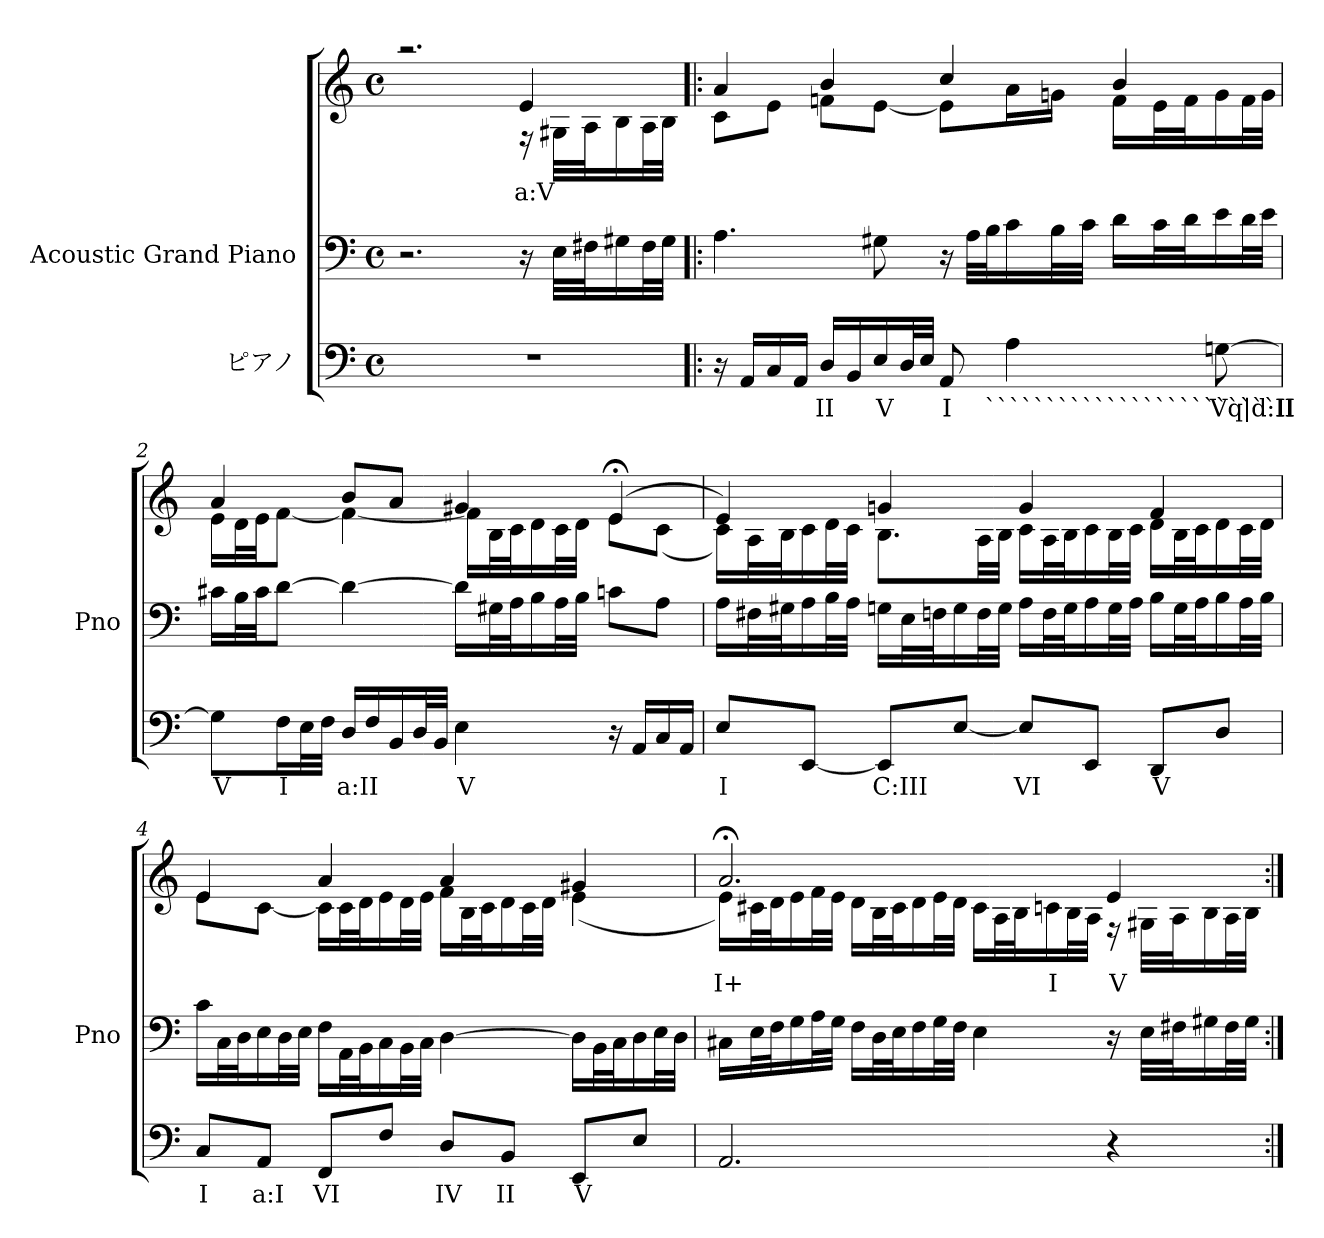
**kern	**text	**kern	**kern	**text
*part2	*part2	*part1	*part1	*part1
*staff3	*staff3	*staff2	*staff1	*staff1
*I"ピアノ	*	*I"Acoustic Grand Piano	*	*
*	*	*I'Pno	*	*
*clefF4	*	*clefF4	*clefG2	*
*k[]	*	*k[]	*k[]	*
*C:	*	*C:	*C:	*
*M4/4	*	*M4/4	*M4/4	*
*met(c)	*	*met(c)	*met(c)	*
*MM120	*	*MM120	*MM120	*
=	=	=	=	=
*	*	*	*^	*
1r	.	2.r	2.raa	2.ryy	.
!	!	!	!	!	!LO:LY:b
.	.	16r	4e/	16rF	a:V
.	.	32E\LLL	.	32G#X\LLL	.
.	.	32F#X\J	.	32A\J	.
.	.	16G#X\	.	16B\	.
.	.	32F#\L	.	32A\L	.
.	.	32G#\JJJ	.	32B\JJJ	.
=1!|:	=1!|:	=1!|:	=1!|:	=1!|:	=1!|:
!	!LO:LY:b	!	!	!	!
16r	I	4.A\	4a/	8c\L	.
16AA/LL	.	.	.	.	.
16C/	.	.	.	8e\J	.
16AA/JJ	.	.	.	.	.
!	!LO:LY:b	!	!	!	!
16D/LL	II	.	4b/	8fn\L	.
16BB/	.	.	.	.	.
!	!LO:LY:b	!	!	!	!
16E/	V	8G#X\	.	[<8e\J	.
32D/L	.	.	.	.	.
32E/JJJ	.	.	.	.	.
!	!LO:LY:b	!	!	!	!
8AA/	I	16r	4cc/	8e\L]	.
.	.	32A\LLL	.	.	.
.	.	32B\J	.	.	.
!	!LO:LY:b	!	!	!	!
4A\	````````````````````````II	16c\	.	16a\L	.
.	.	32B\L	.	16gn\JJ	.
.	.	32c\JJJ	.	.	.
.	.	16d\LL	4b/	16f\LL	.
.	.	32c\L	.	32e\L	.
.	.	32d\J	.	32f\J	.
!	!LO:LY:b	!	!	!	!
[8Gn\	Vq|d:II	16e\	.	16g\	.
.	.	32d\L	.	32f\L	.
.	.	32e\JJJ	.	32g\JJJ	.
=2	=2	=2	=2	=2	=2
!	!LO:LY:b	!	!	!	!
8G\L]	V	16c#X\LL	4a/	16e\LL	.
.	.	32B\L	.	32d\L	.
.	.	32c#\JJ	.	32e\JJ	.
!	!LO:LY:b	!	!	!	!
16F\L	I	[8d\J	.	[<8f\J	.
32E\L	.	.	.	.	.
32F\JJJ	.	.	.	.	.
!	!LO:LY:b	!	!	!	!
16D/LL	a:II	4d\_	8b/L	4f\_	.
16F/	.	.	.	.	.
16BB/	.	.	8a/J	.	.
32D/L	.	.	.	.	.
32BB/JJJ	.	.	.	.	.
!	!LO:LY:b	!	!	!	!
4E\	V	16d\LL]	4g#X/	16f\LL]	.
.	.	32G#X\L	.	32B\L	.
.	.	32A\J	.	32c\J	.
.	.	16B\	.	16d\	.
.	.	32A\L	.	32c\L	.
.	.	32B\JJJ	.	32d\JJJ	.
!	!LO:LY:b	!	!	!	!
16r	I	8cn\L	(4e;</	8e\L	.
16AA/LL	.	.	.	.	.
16C/	.	8A\J	.	(<8c\J	.
16AA/JJ	.	.	.	.	.
!!LO:LB:g=z	!!
=3	=3	=3	=3	=3	=3
!	!LO:LY:b	!	!	!	!
8E/L	I	16A\LL	4e/)	16c\LL)	.
.	.	32F#X\L	.	32A\L	.
.	.	32G#X\J	.	32B\J	.
[8EE/J	.	16A\	.	16c\	.
.	.	32B\L	.	32d\L	.
.	.	32A\JJJ	.	32c\JJJ	.
!	!LO:LY:b	!	!	!	!
8EE/L]	C:III	16Gn\LL	4gn/	8.B\L	.
.	.	32E\L	.	.	.
.	.	32Fn\J	.	.	.
[8E/J	.	16G\	.	.	.
.	.	32F\L	.	32A\LL	.
.	.	32G\JJJ	.	32B\JJJ	.
!	!LO:LY:b	!	!	!	!
8E/L]	VI	16A\LL	4g/	16c\LL	.
.	.	32F\L	.	32A\L	.
.	.	32G\J	.	32B\J	.
8EE/J	.	16A\	.	16c\	.
.	.	32G\L	.	32B\L	.
.	.	32A\JJJ	.	32c\JJJ	.
!	!LO:LY:b	!	!	!	!
8DD/L	V	16B\LL	4f/	16d\LL	.
.	.	32G\L	.	32B\L	.
.	.	32A\J	.	32c\J	.
8D/J	.	16B\	.	16d\	.
.	.	32A\L	.	32c\L	.
.	.	32B\JJJ	.	32d\JJJ	.
=4	=4	=4	=4	=4	=4
!	!LO:LY:b	!	!	!	!
8C/L	I	16c\LL	4e/	8e\L	.
.	.	32C\L	.	.	.
.	.	32D\J	.	.	.
!	!LO:LY:b	!	!	!	!
8AA/J	a:I	16E\	.	[<8c\J	.
.	.	32D\L	.	.	.
.	.	32E\JJJ	.	.	.
!	!LO:LY:b	!	!	!	!
8FF/L	VI	16F\LL	4a/	16c\LL]	.
.	.	32AA\L	.	32c\L	.
.	.	32BB\J	.	32d\J	.
8F/J	.	16C\	.	16e\	.
.	.	32BB\L	.	32d\L	.
.	.	32C\JJJ	.	32e\JJJ	.
!	!LO:LY:b	!	!	!	!
8D/L	IV	[4D\	4a/	16f\LL	.
.	.	.	.	32B\L	.
.	.	.	.	32c\J	.
!	!LO:LY:b	!	!	!	!
8BB/J	II	.	.	16d\	.
.	.	.	.	32c\L	.
.	.	.	.	32d\JJJ	.
!	!LO:LY:b	!	!	!	!
8EE/L	V	16D\LL]	4g#X/	(<4e\	.
.	.	32BB\L	.	.	.
.	.	32C\J	.	.	.
8E/J	.	16D\	.	.	.
.	.	32E\L	.	.	.
.	.	32D\JJJ	.	.	.
!!LO:PB:g=z	!!
=5	=5	=5	=5	=5	=5
!	!	!	!	!	!LO:LY:b
2.AA/	.	16C#X\LL	2.a;</	16e\LL)	I+
.	.	32E\L	.	32c#X\L	.
.	.	32F\J	.	32d\J	.
.	.	16G\	.	16e\	.
.	.	32A\L	.	32f\L	.
.	.	32G\JJJ	.	32e\JJJ	.
.	.	16F\LL	.	16d\LL	.
.	.	32D\L	.	32B\L	.
.	.	32E\J	.	32c#\J	.
.	.	16F\	.	16d\	.
.	.	32G\L	.	32e\L	.
.	.	32F\JJJ	.	32d\JJJ	.
.	.	4E\	.	16c#\LL	.
.	.	.	.	32A\L	.
.	.	.	.	32B\J	.
!	!	!	!	!	!LO:LY:b
.	.	.	.	16cn\	I
.	.	.	.	32B\L	.
.	.	.	.	32A\JJJ	.
!	!	!	!	!	!LO:LY:b
4r	.	16r	4e/	16rF	V
.	.	32E\LLL	.	32G#X\LLL	.
.	.	32F#X\J	.	32A\J	.
.	.	16G#X\	.	16B\	.
.	.	32F#\L	.	32A\L	.
.	.	32G#\JJJ	.	32B\JJJ	.
*	*	*	*v	*v	*
=:|!	=:|!	=:|!	=:|!	=:|!
*-	*-	*-	*-	*-
